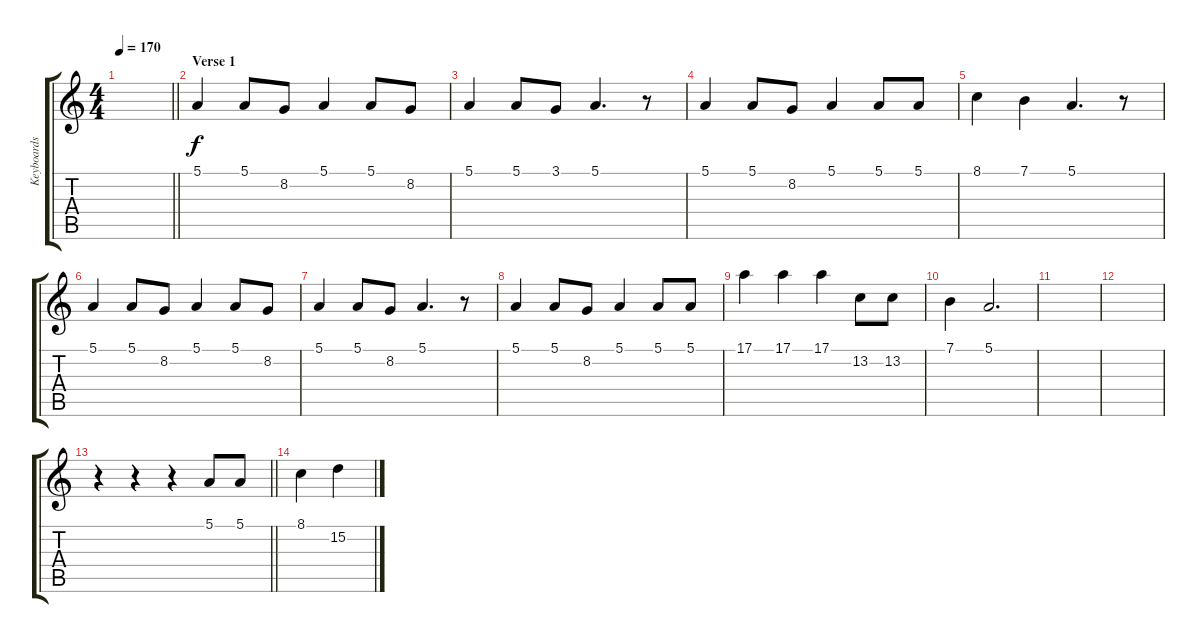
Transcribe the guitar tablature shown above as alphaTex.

\track ("Keyboards 1" "Keyboards ") {instrument tenorsax}
\staff {score tabs}
\tuning (E4 B3 G3 D3 A2 E2) {hide}
\ts (4 4)
\tempo 170
\clef g2
\barLineRight lightlight
\ks c
|
\section ("" "Verse 1")
5.1.4 5.1.8 8.2.8 5.1.4 5.1.8 8.2.8 |
5.1.4 5.1.8 3.1.8 5.1.4{d} r.8 |
5.1.4 5.1.8 8.2.8 5.1.4 5.1.8 5.1.8 |
8.1.4 7.1.4 5.1.4{d} r.8 |
5.1.4 5.1.8 8.2.8 5.1.4 5.1.8 8.2.8 |
5.1.4 5.1.8 8.2.8 5.1.4{d} r.8 |
5.1.4 5.1.8 8.2.8 5.1.4 5.1.8 5.1.8 |
17.1.4 17.1.4 17.1.4 13.2.8 13.2.8 |
7.1.4 5.1.2{d} |
|
|
\barLineRight lightlight
r.4 r.4 r.4 5.1.8 5.1.8 |
8.1.4 15.2.4
